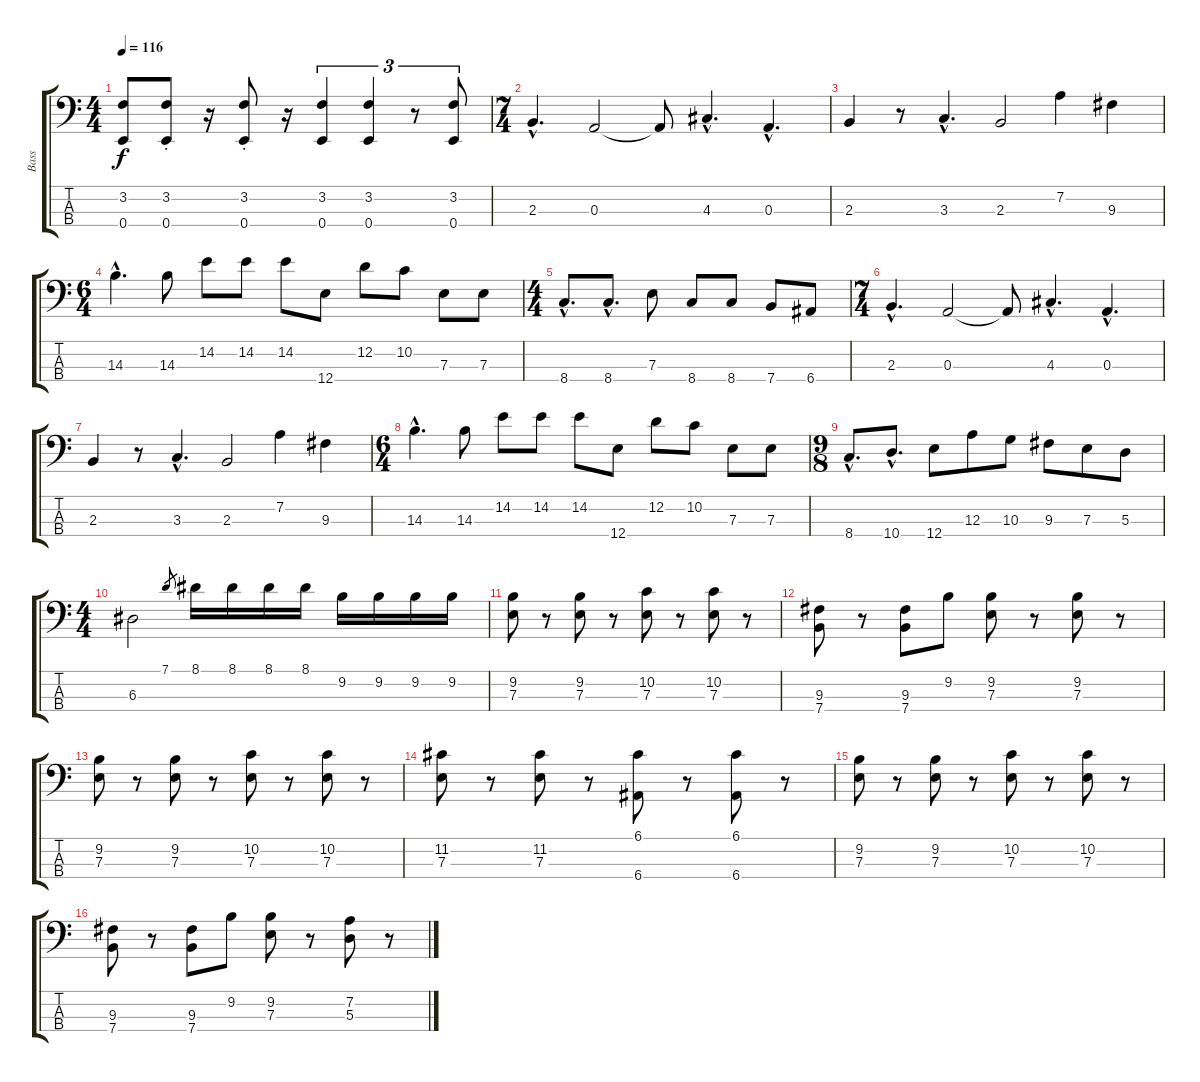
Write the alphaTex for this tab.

\track ("Bass" "Bass") {instrument electricbassfinger}
\staff {score tabs}
\tuning (G2 D2 A1 E1) {hide}
\ts (4 4)
\tempo 116
\clef f4
\ks c
(3.2 0.4).8{dy f} (3.2{st} 0.4{st}).8 r.16 (3.2{st} 0.4{st}).8 r.16 (3.2 0.4).4{tu (3 2)} (3.2 0.4).4{tu (3 2)} r.8{tu (3 2)} (3.2 0.4).8{tu (3 2)} |
\ts (7 4)
2.3{hac}.4{d} 0.3.2 0.3{t}.8 4.3{hac}.4{d} 0.3{hac}.4{d} |
2.3.4 r.8 3.3{hac}.4{d} 2.3.2 7.2.4 9.3.4 |
\ts (6 4)
14.3{hac}.4{d} 14.3.8 14.2.8 14.2.8 14.2.8 12.4.8 12.2.8 10.2.8 7.3.8 7.3.8 |
\ts (4 4)
8.4{hac}.8{d} 8.4{hac}.8{d} 7.3.8 8.4.8 8.4.8 7.4.8 6.4.8 |
\ts (7 4)
2.3{hac}.4{d} 0.3.2 0.3{t}.8 4.3{hac}.4{d} 0.3{hac}.4{d} |
2.3.4 r.8 3.3{hac}.4{d} 2.3.2 7.2.4 9.3.4 |
\ts (6 4)
14.3{hac}.4{d} 14.3.8 14.2.8 14.2.8 14.2.8 12.4.8 12.2.8 10.2.8 7.3.8 7.3.8 |
\ts (9 8)
8.4{hac}.8{d} 10.4{hac}.8{d} 12.4.8 12.3.8 10.3.8 9.3.8 7.3.8 5.3.8 |
\ts (4 4)
6.3.2 7.1.8{gr} 8.1.16 8.1.16 8.1.16 8.1.16 9.2.16 9.2.16 9.2.16 9.2.16 |
(9.2 7.3).8 r.8 (9.2 7.3).8 r.8 (10.2 7.3).8 r.8 (10.2 7.3).8 r.8 |
(9.3 7.4).8 r.8 (9.3 7.4).8 9.2.8 (9.2 7.3).8 r.8 (9.2 7.3).8 r.8 |
(9.2 7.3).8 r.8 (9.2 7.3).8 r.8 (10.2 7.3).8 r.8 (10.2 7.3).8 r.8 |
(11.2 7.3).8 r.8 (11.2 7.3).8 r.8 (6.1 6.4).8 r.8 (6.1 6.4).8 r.8 |
(9.2 7.3).8 r.8 (9.2 7.3).8 r.8 (10.2 7.3).8 r.8 (10.2 7.3).8 r.8 |
(9.3 7.4).8 r.8 (9.3 7.4).8 9.2.8 (9.2 7.3).8 r.8 (7.2 5.3).8 r.8
